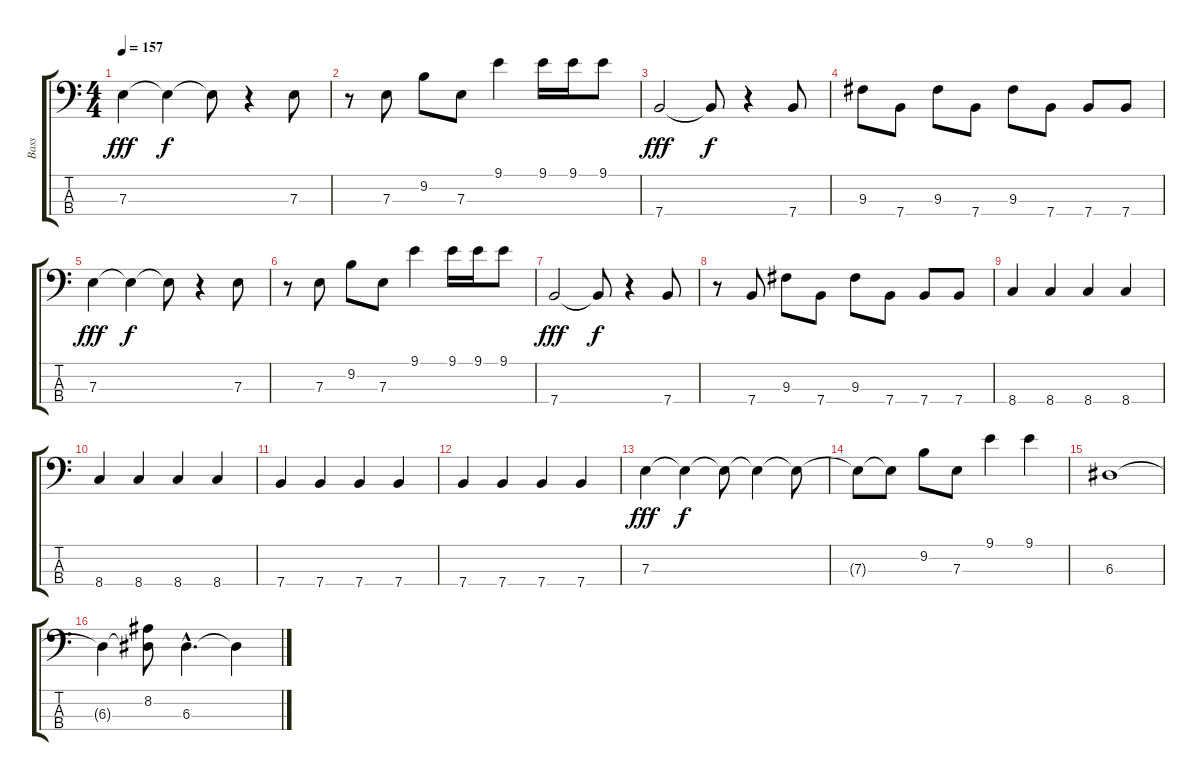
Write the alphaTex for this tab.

\track ("Bass" "Bass") {instrument electricbassfinger}
\staff {score tabs}
\tuning (G2 D2 A1 E1) {hide}
\ts (4 4)
\tempo 157
\clef f4
\ks c
7.3.4{dy fff} 7.3{t}.4{dy f} 7.3{t}.8 r.4 7.3.8 |
r.8 7.3.8 9.2.8 7.3.8 9.1.4 9.1.16 9.1.16 9.1.8 |
7.4.2{dy fff} 7.4{t}.8{dy f} r.4 7.4.8 |
9.3.8 7.4.8 9.3.8 7.4.8 9.3.8 7.4.8 7.4.8 7.4.8 |
7.3.4{dy fff} 7.3{t}.4{dy f} 7.3{t}.8 r.4 7.3.8 |
r.8 7.3.8 9.2.8 7.3.8 9.1.4 9.1.16 9.1.16 9.1.8 |
7.4.2{dy fff} 7.4{t}.8{dy f} r.4 7.4.8 |
r.8 7.4.8 9.3.8 7.4.8 9.3.8 7.4.8 7.4.8 7.4.8 |
8.4.4 8.4.4 8.4.4 8.4.4 |
8.4.4 8.4.4 8.4.4 8.4.4 |
7.4.4 7.4.4 7.4.4 7.4.4 |
7.4.4 7.4.4 7.4.4 7.4.4 |
7.3.4{dy fff volume 15} 7.3{t}.4{dy f} 7.3{t}.8 7.3{t}.4 7.3{t}.8 |
7.3{t}.8 7.3{t}.8 9.2.8 7.3.8 9.1.4 9.1.4 |
6.3.1 |
6.3{t}.4 (8.2 6.3{t}).8 6.3{hac}.4{d} 6.3{t}.4
